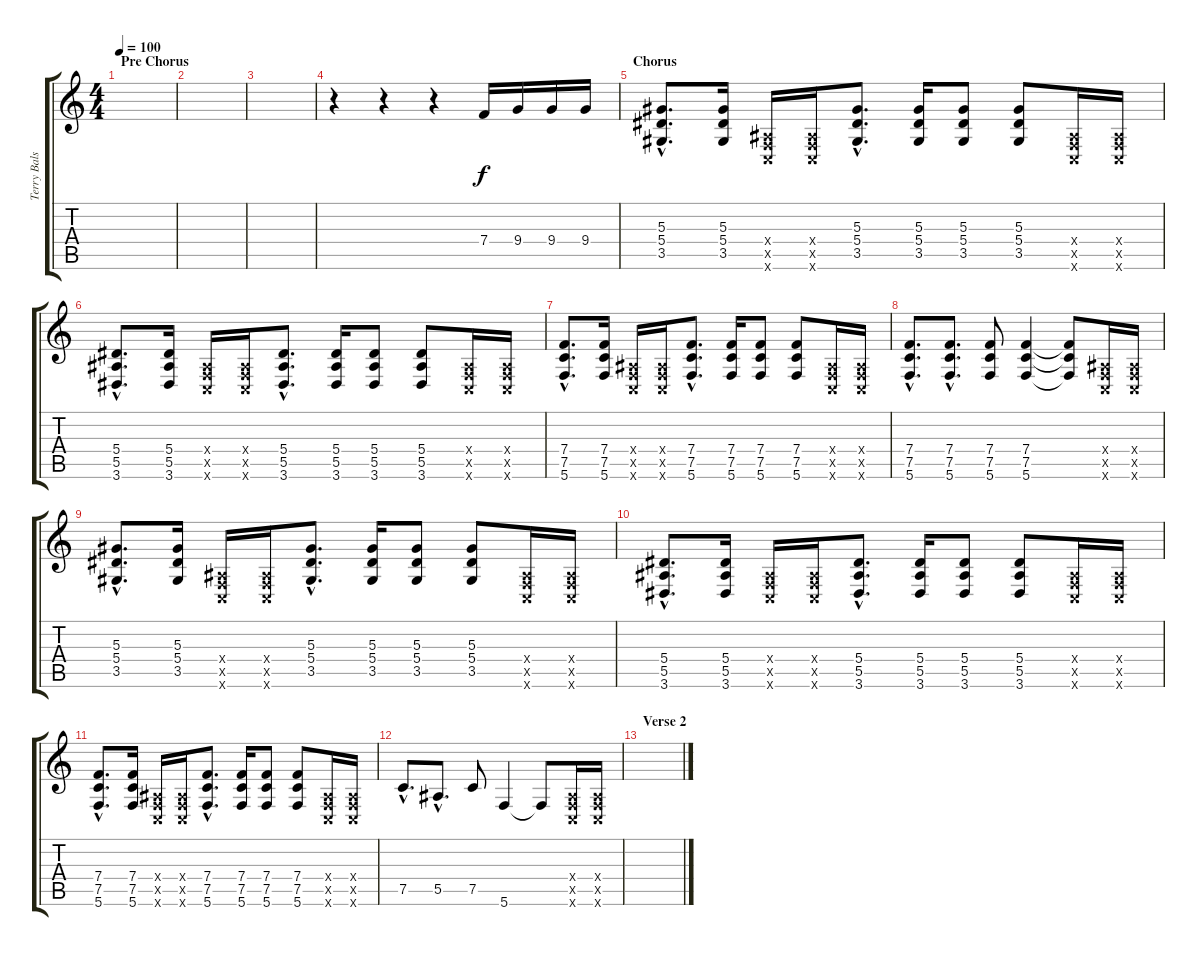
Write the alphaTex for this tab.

\track ("Terry Balsamo (Distortion Guitar)" "Terry Bals") {instrument distortionguitar}
\staff {score tabs}
\tuning (C4 G3 Eb3 Bb2 F2 C2) {hide}
\ts (4 4)
\section ("" "Pre Chorus")
\tempo 100
\clef g2
\ks c
|
|
|
r.4 r.4 r.4 7.4.16 9.4.16 9.4.16 9.4.16 |
\section ("" "Chorus")
(5.3{hac} 5.4{hac} 3.5{hac}).8{d} (5.3 5.4 3.5).16 (0.4{x} 0.5{x} 0.6{x}).16 (0.4{x} 0.5{x} 0.6{x}).16 (5.3{hac} 5.4{hac} 3.5{hac}).8{d} (5.3 5.4 3.5).16 (5.3 5.4 3.5).8 (5.3 5.4 3.5).8 (0.4{x} 0.5{x} 0.6{x}).16 (0.4{x} 0.5{x} 0.6{x}).16 |
(5.4{hac} 5.5{hac} 3.6{hac}).8{d} (5.4 5.5 3.6).16 (0.4{x} 0.5{x} 0.6{x}).16 (0.4{x} 0.5{x} 0.6{x}).16 (5.4{hac} 5.5{hac} 3.6{hac}).8{d} (5.4 5.5 3.6).16 (5.4 5.5 3.6).8 (5.4 5.5 3.6).8 (0.4{x} 0.5{x} 0.6{x}).16 (0.4{x} 0.5{x} 0.6{x}).16 |
(7.4{hac} 7.5{hac} 5.6{hac}).8{d} (7.4 7.5 5.6).16 (0.4{x} 0.5{x} 0.6{x}).16 (0.4{x} 0.5{x} 0.6{x}).16 (7.4{hac} 7.5{hac} 5.6{hac}).8{d} (7.4 7.5 5.6).16 (7.4 7.5 5.6).8 (7.4 7.5 5.6).8 (0.4{x} 0.5{x} 0.6{x}).16 (0.4{x} 0.5{x} 0.6{x}).16 |
(7.4{hac} 7.5{hac} 5.6{hac}).8{d} (7.4{hac} 7.5{hac} 5.6{hac}).8{d} (7.4 7.5 5.6).8 (7.4 7.5 5.6).4 (7.4{t} 7.5{t} 5.6{t}).8 (0.4{x} 0.5{x} 0.6{x}).16 (0.4{x} 0.5{x} 0.6{x}).16 |
(5.3{hac} 5.4{hac} 3.5{hac}).8{d} (5.3 5.4 3.5).16 (0.4{x} 0.5{x} 0.6{x}).16 (0.4{x} 0.5{x} 0.6{x}).16 (5.3{hac} 5.4{hac} 3.5{hac}).8{d} (5.3 5.4 3.5).16 (5.3 5.4 3.5).8 (5.3 5.4 3.5).8 (0.4{x} 0.5{x} 0.6{x}).16 (0.4{x} 0.5{x} 0.6{x}).16 |
(5.4{hac} 5.5{hac} 3.6{hac}).8{d} (5.4 5.5 3.6).16 (0.4{x} 0.5{x} 0.6{x}).16 (0.4{x} 0.5{x} 0.6{x}).16 (5.4{hac} 5.5{hac} 3.6{hac}).8{d} (5.4 5.5 3.6).16 (5.4 5.5 3.6).8 (5.4 5.5 3.6).8 (0.4{x} 0.5{x} 0.6{x}).16 (0.4{x} 0.5{x} 0.6{x}).16 |
(7.4{hac} 7.5{hac} 5.6{hac}).8{d} (7.4 7.5 5.6).16 (0.4{x} 0.5{x} 0.6{x}).16 (0.4{x} 0.5{x} 0.6{x}).16 (7.4{hac} 7.5{hac} 5.6{hac}).8{d} (7.4 7.5 5.6).16 (7.4 7.5 5.6).8 (7.4 7.5 5.6).8 (0.4{x} 0.5{x} 0.6{x}).16 (0.4{x} 0.5{x} 0.6{x}).16 |
7.5{hac}.8{d} 5.5{hac}.8{d} 7.5.8 5.6.4 5.6{t}.8 (0.4{x} 0.5{x} 0.6{x}).16 (0.4{x} 0.5{x} 0.6{x}).16 |
\section ("" "Verse 2")
